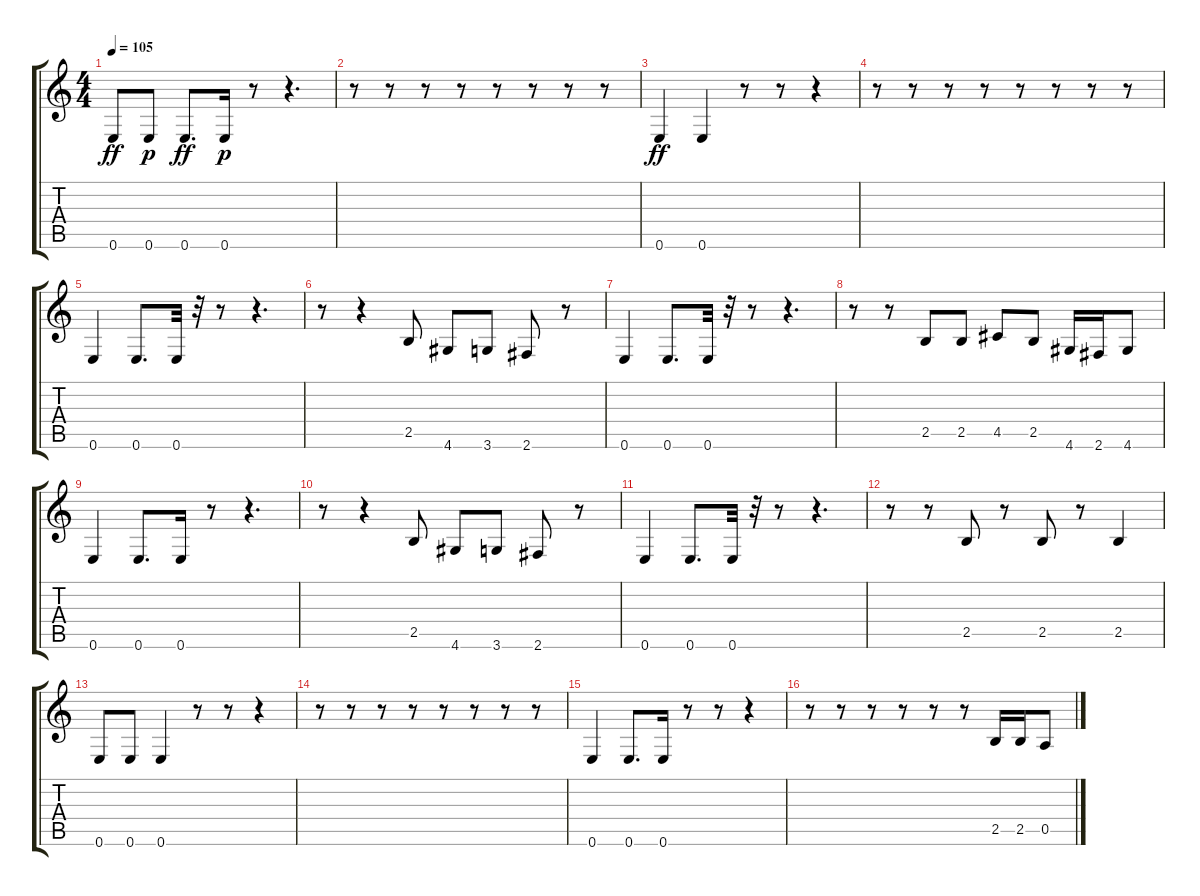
\track "" {instrument electricbasspick}
\staff {score tabs}
\tuning (E4 B3 G3 D3 A2 E2) {hide}
\ts (4 4)
\tempo 105
\clef g2
\ks c
0.6.8{dy ff} 0.6.8{dy p} 0.6.8{d dy ff} 0.6.16{dy p} r.8 r.4{d} |
r.8 r.8 r.8 r.8 r.8 r.8 r.8 r.8 |
0.6.4{dy ff} 0.6.4 r.8 r.8 r.4 |
r.8 r.8 r.8 r.8 r.8 r.8 r.8 r.8 |
0.6.4 0.6.8{d} 0.6.32 r.32 r.8 r.4{d} |
r.8 r.4 2.5.8 4.6.8 3.6.8 2.6.8 r.8 |
0.6.4 0.6.8{d} 0.6.32 r.32 r.8 r.4{d} |
r.8 r.8 2.5.8 2.5.8 4.5.8 2.5.8 4.6.16 2.6.16 4.6.8 |
0.6.4 0.6.8{d} 0.6.16 r.8 r.4{d} |
r.8 r.4 2.5.8 4.6.8 3.6.8 2.6.8 r.8 |
0.6.4 0.6.8{d} 0.6.32 r.32 r.8 r.4{d} |
r.8 r.8 2.5.8 r.8 2.5.8 r.8 2.5.4 |
0.6.8 0.6.8 0.6.4 r.8 r.8 r.4 |
r.8 r.8 r.8 r.8 r.8 r.8 r.8 r.8 |
0.6.4 0.6.8{d} 0.6.16 r.8 r.8 r.4 |
r.8 r.8 r.8 r.8 r.8 r.8 2.5.16 2.5.16 0.5.8
